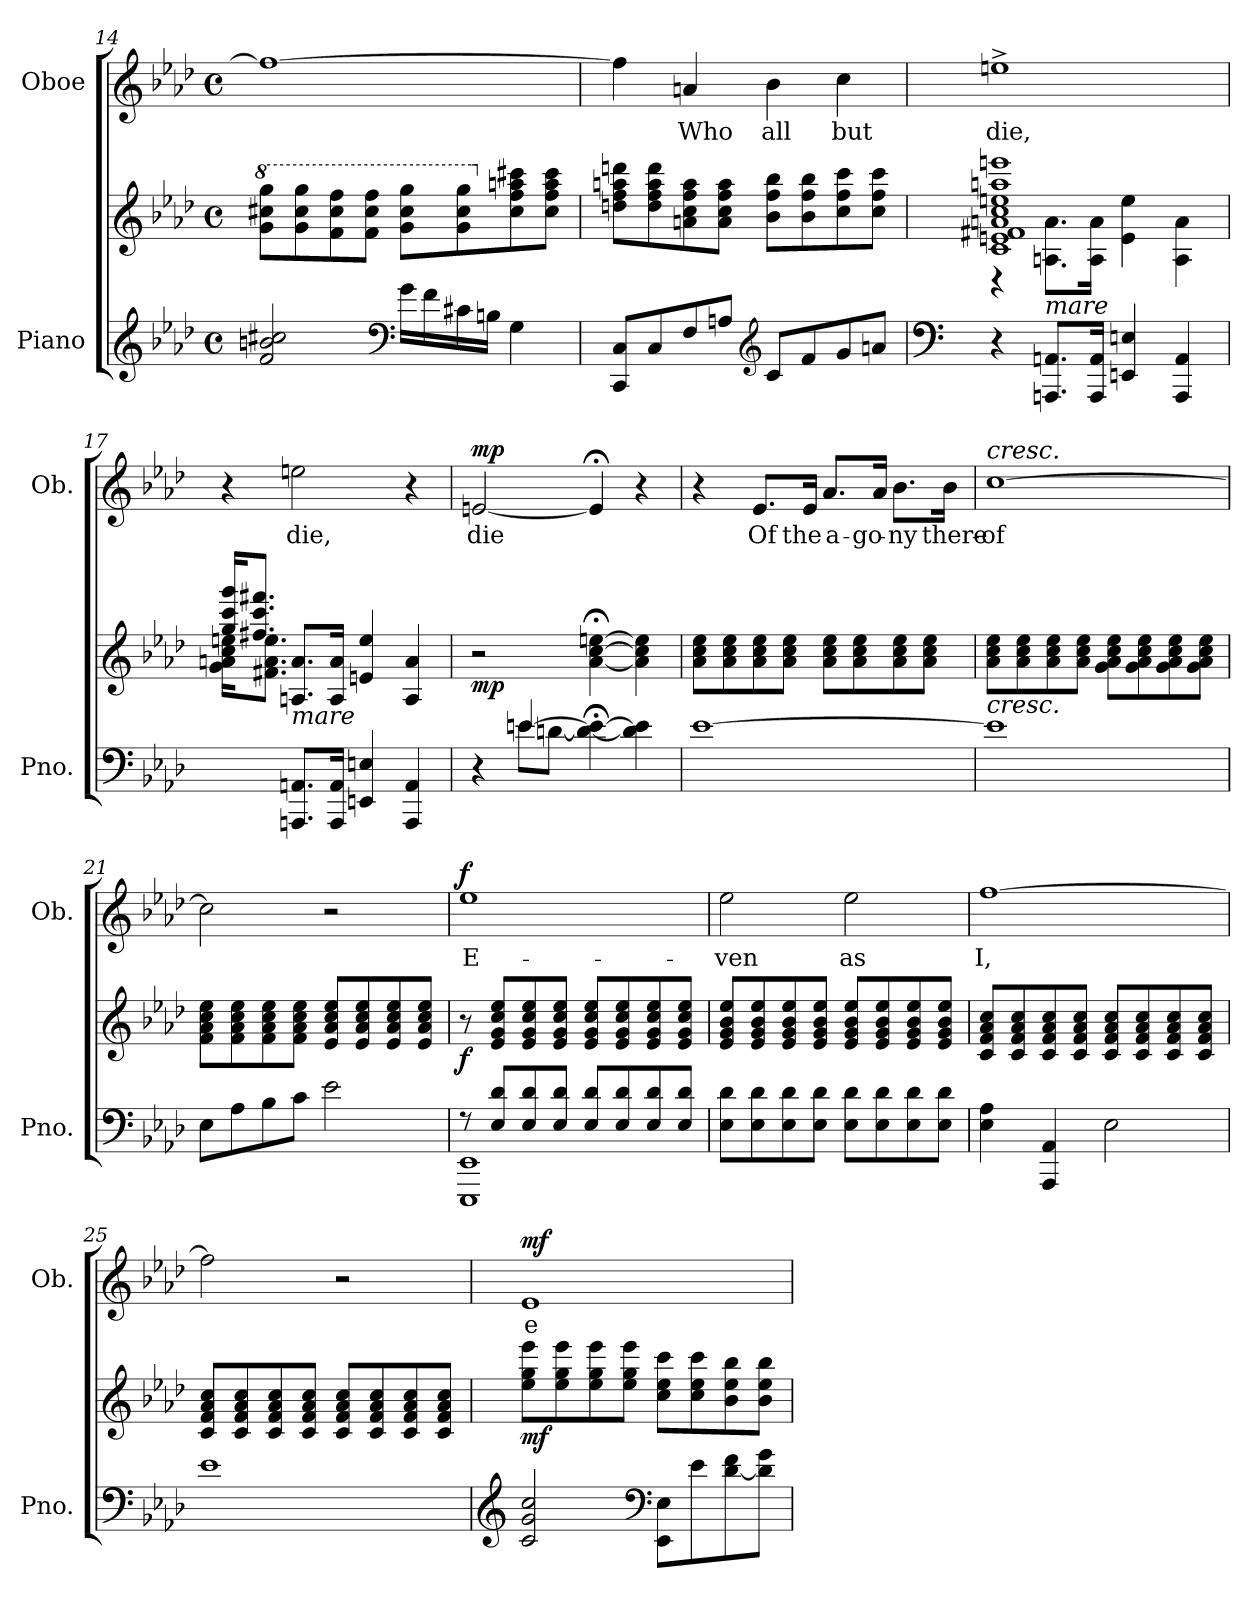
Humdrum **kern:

**kern	**kern	**dynam	**kern	**text	**dynam
*part2	*part2	*part2	*part1	*part1	*part1
*staff3	*staff2	*staff2/3	*staff1	*staff1	*staff1
*I"Piano	*	*	*I"Oboe	*	*
*I'Pno.	*	*	*I'Ob.	*	*
!!LO:LB:g=z
*clefG2	*clefG2	*	*clefG2	*	*
*k[b-e-a-d-]	*k[b-e-a-d-]	*	*k[b-e-a-d-]	*	*
*M4/4	*M4/4	*	*M4/4	*	*
*met(c)	*met(c)	*	*met(c)	*	*
*	*8va	*	*	*	*
=14	=14	=14	=14	=14	=14
2f/ 2bn/ 2cc#X/	8gg\ 8ccc#X\ 8ggg\L	.	1ff_	.	.
.	8gg\ 8ccc#\ 8ggg\	.	.	.	.
.	8ff\ 8ccc#\ 8fff\	.	.	.	.
.	8ff\ 8ccc#\ 8fff\J	.	.	.	.
*clefF4	*	*	*	*	*
16g\LL	8gg\ 8ccc#\ 8ggg\L	.	.	.	.
16f\	.	.	.	.	.
16c#X\	8gg\ 8ccc#\ 8ggg\	.	.	.	.
16Bn\JJ	.	.	.	.	.
*	*X8va	*	*	*	*
4G\	8cc#\ 8ff\ 8aan\ 8ccc#X\	.	.	.	.
.	8cc#\ 8ff\ 8aa\ 8ccc#\J	.	.	.	.
=15	=15	=15	=15	=15	=15
8CC/ 8C/L	8ddn\ 8ff\ 8aan\ 8dddn\L	.	4ff\]	.	.
8C/	8dd\ 8ff\ 8aa\ 8ddd\	.	.	.	.
!	!	!	!	!LO:LY:b	!
8F/	8an\ 8cc\ 8ff\ 8aa\	.	4an/	Who	.
8An/J	8a\ 8cc\ 8ff\ 8aa\J	.	.	.	.
*clefG2	*	*	*	*	*
!	!	!	!	!LO:LY:b	!
8c/L	8b-\ 8ff\ 8bb-\L	.	4b-\	all	.
8f/	8b-\ 8ff\ 8bb-\	.	.	.	.
!	!	!	!	!LO:LY:b	!
8g/	8cc\ 8ff\ 8ccc\	.	4cc\	but	.
8an/J	8cc\ 8ff\ 8ccc\J	.	.	.	.
=16	=16	=16	=16	=16	=16
*clefF4	*	*	*	*	*
*	*^	*	*	*	*
!	!	!	!	!	!LO:LY:b	!
4r	1c 1en 1f#X 1an 1cc 1een 1aan 1eeen	4r	.	1een^	die,	.
!	!	!LO:TX:b:i:t=mare	!	!	!	!
8.AAAn/ 8.AAn/L	.	8.An\ 8.a\L	.	.	.	.
16AAA/ 16AA/Jk	.	16A\ 16a\Jk	.	.	.	.
4EEn/ 4En/	.	4e\ 4ee\	.	.	.	.
4AAA/ 4AA/	.	4A\ 4a\	.	.	.	.
!!LO:LB:g=z
=17	=17	=17	=17	=17	=17	=17
4ryy	16gg/ 16ccc/ 16ggg/KL	16g\ 16an\ 16cc\ 16een\KL	.	4r	.	.
.	8.ff#X/ 8.ccc/ 8.fff#X/J	8.f#X\ 8.a\ 8.ee\J	.	.	.	.
!	!LO:TX:b:i:t=mare	!	!	!	!	!
!	!	!	!	!	!LO:LY:b	!
8.AAAn/ 8.AAn/L	8.An/ 8.a/L	2.ryy	.	2een\	die,	.
16AAA/ 16AA/Jk	16A/ 16a/Jk	.	.	.	.	.
4EEn/ 4En/	4en/ 4ee/	.	.	.	.	.
4AAA/ 4AA/	4A/ 4a/	.	.	4r	.	.
*	*v	*v	*	*	*	*
=18	=18	=18	=18	=18	=18
*^	*	*	*	*	*
!	!	!	!LO:DY:b	!	!LO:LY:b	!LO:DY:a
4r	4ryy	2r	mp	[2en/	die	mp
[4en/	8e\L	.	.	.	.	.
.	[8dn\J	.	.	.	.	.
4d\_;< 4e\_;<	2ryy	[4a-\;< [4cc\;< [4een\;<	.	4e;</]	.	.
4d\] 4e\]	.	4a-\] 4cc\] 4ee\]	.	4r	.	.
*v	*v	*	*	*	*	*
=19	=19	=19	=19	=19	=19
[1e-	8a-\ 8cc\ 8ee-\L	.	4r	.	.
.	8a-\ 8cc\ 8ee-\	.	.	.	.
!	!	!	!	!LO:LY:b	!
.	8a-\ 8cc\ 8ee-\	.	8.e-/L	Of	.
.	8a-\ 8cc\ 8ee-\J	.	.	.	.
!	!	!	!	!LO:LY:b	!
.	.	.	16e-/Jk	the	.
!	!	!	!	!LO:LY:b	!
.	8a-\ 8cc\ 8ee-\L	.	8.a-/L	a-	.
.	8a-\ 8cc\ 8ee-\	.	.	.	.
!	!	!	!	!LO:LY:b	!
.	.	.	16a-/Jk	-go-	.
!	!	!	!	!LO:LY:b	!
.	8a-\ 8cc\ 8ee-\	.	8.b-\L	-ny	.
.	8a-\ 8cc\ 8ee-\J	.	.	.	.
!	!	!	!	!LO:LY:b	!
.	.	.	16b-\Jk	there-	.
!!LO:PB:g=z
=20	=20	=20	=20	=20	=20
!	!	!	!LO:TX:a:i:t=cresc.	!	!
!	!LO:TX:b:i:t=cresc.	!	!	!	!
!	!	!	!	!LO:LY:b	!
1e-]	8a-\ 8cc\ 8ee-\L	.	[1cc	-of	.
.	8a-\ 8cc\ 8ee-\	.	.	.	.
.	8a-\ 8cc\ 8ee-\	.	.	.	.
.	8a-\ 8cc\ 8ee-\J	.	.	.	.
.	8g\ 8a-\ 8cc\ 8ee-\L	.	.	.	.
.	8g\ 8a-\ 8cc\ 8ee-\	.	.	.	.
.	8g\ 8a-\ 8cc\ 8ee-\	.	.	.	.
.	8g\ 8a-\ 8cc\ 8ee-\J	.	.	.	.
=21	=21	=21	=21	=21	=21
8E-\L	8f\ 8a-\ 8cc\ 8ee-\L	.	2cc\]	.	.
8A-\	8f\ 8a-\ 8cc\ 8ee-\	.	.	.	.
8B-\	8f\ 8a-\ 8cc\ 8ee-\	.	.	.	.
8c\J	8f\ 8a-\ 8cc\ 8ee-\J	.	.	.	.
2e-\	8e-/ 8a-/ 8cc/ 8ee-/L	.	2r	.	.
.	8e-/ 8a-/ 8cc/ 8ee-/	.	.	.	.
.	8e-/ 8a-/ 8cc/ 8ee-/	.	.	.	.
.	8e-/ 8a-/ 8cc/ 8ee-/J	.	.	.	.
=22	=22	=22	=22	=22	=22
*^	*	*	*	*	*
!	!	!	!LO:DY:b	!	!LO:LY:b	!LO:DY:a
8r	1EEE- 1EE-	8r	f	1ee-	E-	f
8E-/ 8d-/L	.	8e-/ 8g/ 8cc/ 8ee-/L	.	.	.	.
8E-/ 8d-/	.	8e-/ 8g/ 8cc/ 8ee-/	.	.	.	.
8E-/ 8d-/J	.	8e-/ 8g/ 8cc/ 8ee-/J	.	.	.	.
8E-/ 8d-/L	.	8e-/ 8g/ 8cc/ 8ee-/L	.	.	.	.
8E-/ 8d-/	.	8e-/ 8g/ 8cc/ 8ee-/	.	.	.	.
8E-/ 8d-/	.	8e-/ 8g/ 8cc/ 8ee-/	.	.	.	.
8E-/ 8d-/J	.	8e-/ 8g/ 8cc/ 8ee-/J	.	.	.	.
*v	*v	*	*	*	*	*
=23	=23	=23	=23	=23	=23
!	!	!	!	!LO:LY:b	!
8E-\ 8d-\L	8e-/ 8g/ 8b-/ 8ee-/L	.	2ee-\	-ven	.
8E-\ 8d-\	8e-/ 8g/ 8b-/ 8ee-/	.	.	.	.
8E-\ 8d-\	8e-/ 8g/ 8b-/ 8ee-/	.	.	.	.
8E-\ 8d-\J	8e-/ 8g/ 8b-/ 8ee-/J	.	.	.	.
!	!	!	!	!LO:LY:b	!
8E-\ 8d-\L	8e-/ 8g/ 8b-/ 8ee-/L	.	2ee-\	as	.
8E-\ 8d-\	8e-/ 8g/ 8b-/ 8ee-/	.	.	.	.
8E-\ 8d-\	8e-/ 8g/ 8b-/ 8ee-/	.	.	.	.
8E-\ 8d-\J	8e-/ 8g/ 8b-/ 8ee-/J	.	.	.	.
!!LO:LB:g=z
=24	=24	=24	=24	=24	=24
!	!	!	!	!LO:LY:b	!
4E-\ 4A-\	8c/ 8f/ 8a-/ 8cc/L	.	[1ff	I,	.
.	8c/ 8f/ 8a-/ 8cc/	.	.	.	.
4AAA-/ 4AA-/	8c/ 8f/ 8a-/ 8cc/	.	.	.	.
.	8c/ 8f/ 8a-/ 8cc/J	.	.	.	.
2E-\	8c/ 8f/ 8a-/ 8cc/L	.	.	.	.
.	8c/ 8f/ 8a-/ 8cc/	.	.	.	.
.	8c/ 8f/ 8a-/ 8cc/	.	.	.	.
.	8c/ 8f/ 8a-/ 8cc/J	.	.	.	.
=25	=25	=25	=25	=25	=25
1e-	8c/ 8f/ 8a-/ 8cc/L	.	2ff\]	.	.
.	8c/ 8f/ 8a-/ 8cc/	.	.	.	.
.	8c/ 8f/ 8a-/ 8cc/	.	.	.	.
.	8c/ 8f/ 8a-/ 8cc/J	.	.	.	.
.	8c/ 8f/ 8a-/ 8cc/L	.	2r	.	.
.	8c/ 8f/ 8a-/ 8cc/	.	.	.	.
.	8c/ 8f/ 8a-/ 8cc/	.	.	.	.
.	8c/ 8f/ 8a-/ 8cc/J	.	.	.	.
=26	=26	=26	=26	=26	=26
*clefG2	*	*	*	*	*
!	!	!LO:DY:b	!	!LO:LY:b	!LO:DY:a
2c/ 2g/ 2cc/	8ee-\ 8gg\ 8eee-\L	mf	1e-	e-	mf
.	8ee-\ 8gg\ 8eee-\	.	.	.	.
.	8ee-\ 8gg\ 8eee-\	.	.	.	.
.	8ee-\ 8gg\ 8eee-\J	.	.	.	.
*clefF4	*	*	*	*	*
8EE-\ 8E-\L	8cc\ 8ee-\ 8ccc\L	.	.	.	.
8e-\	8cc\ 8ee-\ 8ccc\	.	.	.	.
[8d-\ 8f\	8b-\ 8ee-\ 8bb-\	.	.	.	.
8d-\] 8g\J	8b-\ 8ee-\ 8bb-\J	.	.	.	.
=	=	=	=	=	=
*-	*-	*-	*-	*-	*-
